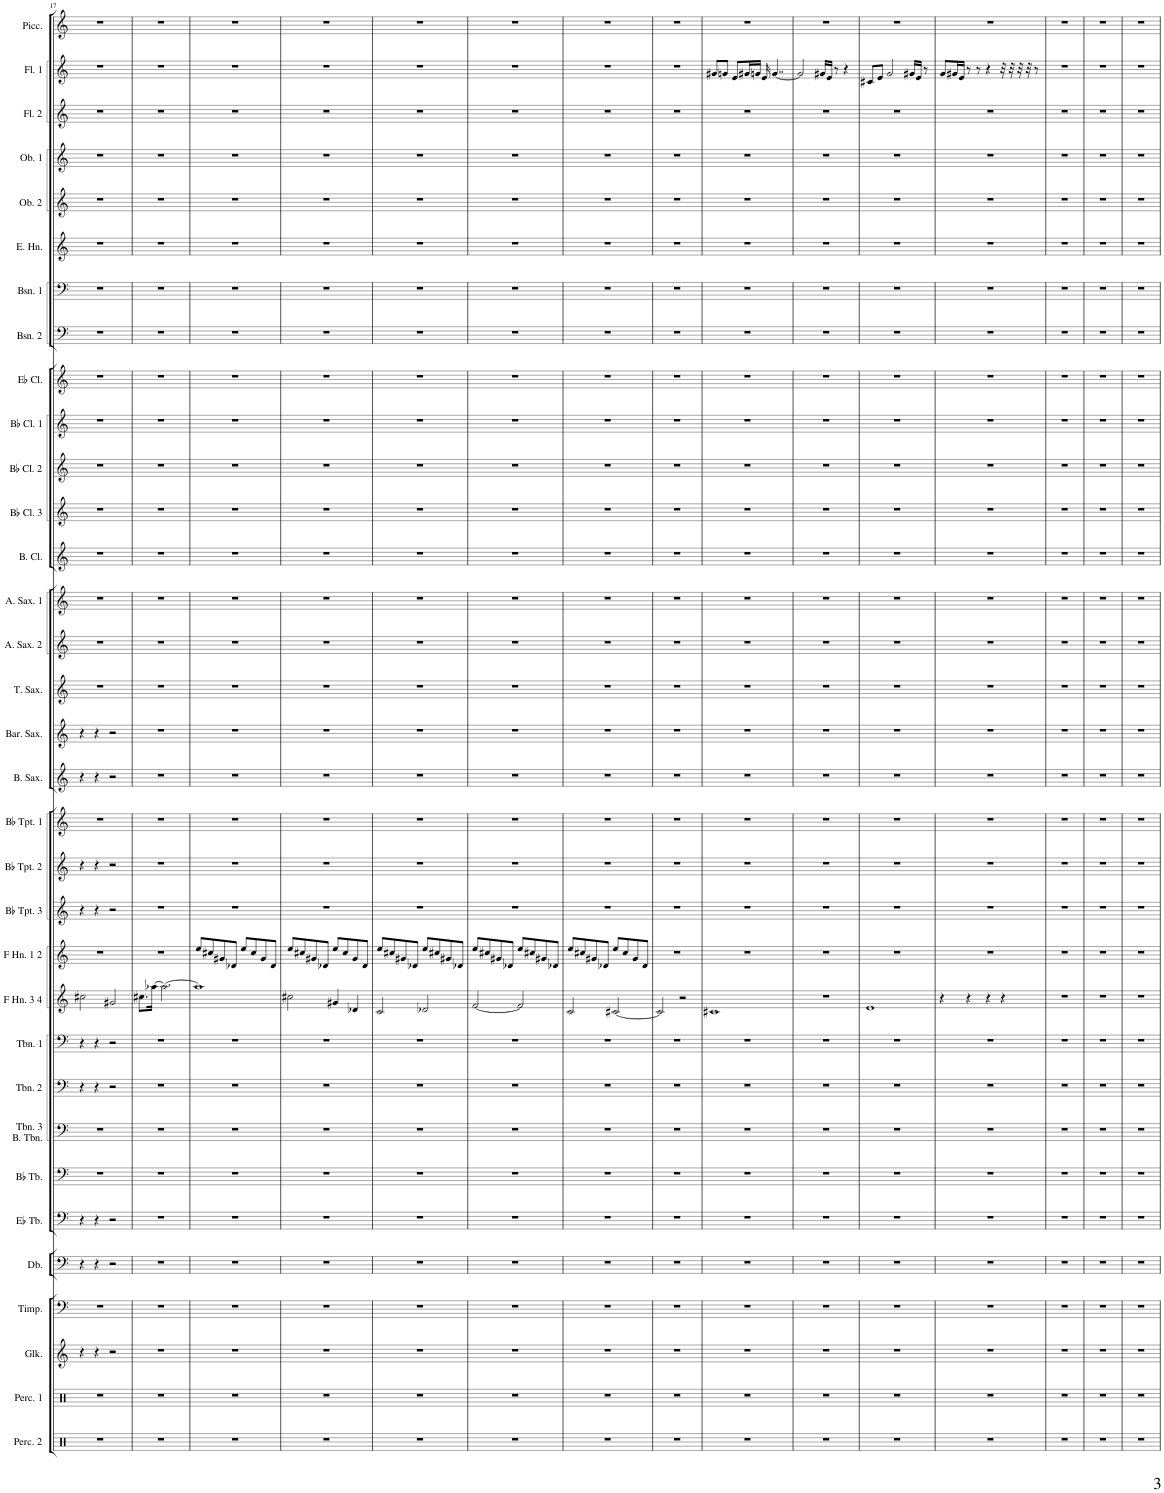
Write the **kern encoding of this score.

**kern	**kern	**kern	**kern	**kern	**kern	**kern	**kern	**kern	**kern	**kern	**kern	**kern	**kern	**kern	**kern	**kern	**kern	**kern	**kern	**kern	**kern	**kern	**kern	**kern	**kern	**kern	**kern	**kern	**kern	**kern	**kern	**kern
*part33	*part32	*part31	*part30	*part29	*part28	*part27	*part26	*part25	*part24	*part23	*part22	*part21	*part20	*part19	*part18	*part17	*part16	*part15	*part14	*part13	*part12	*part11	*part10	*part9	*part8	*part7	*part6	*part5	*part4	*part3	*part2	*part1
*staff33	*staff32	*staff31	*staff30	*staff29	*staff28	*staff27	*staff26	*staff25	*staff24	*staff23	*staff22	*staff21	*staff20	*staff19	*staff18	*staff17	*staff16	*staff15	*staff14	*staff13	*staff12	*staff11	*staff10	*staff9	*staff8	*staff7	*staff6	*staff5	*staff4	*staff3	*staff2	*staff1
*I"Percussion 2	*I"Percussion 1	*I"Glockenspiel	*I"Timpani	*I"Double Bass	*I"Tuba in Eb	*I"Tuba in Bb	*I"Trombone 3 &amp; Bass Trombone	*I"Trombone 2	*I"Trombone 1	*I"F Horn 3 &amp; 4	*I"F Horn 1 &amp; 2	*I"Bb Trumpet 3	*I"Bb Trumpet 2	*I"Bb Trumpet 1	*I"Bass Saxophone	*I"Baritone Saxophone	*I"Tenor Saxophone	*I"Alto Saxophone 2	*I"Alto Saxophone 1	*I"Bass Clarinet	*I"Bb Clarinet 3	*I"Bb Clarinet 2	*I"Bb Clarinet 1	*I"Eb Clarinet	*I"Bassoon 2	*I"Bassoon 1	*I"English Horn	*I"Oboe 2	*I"Oboe 1	*I"Flute 2	*I"Flute 1	*I"Piccolo
*I'Perc. 2	*I'Perc. 1	*I'Glk.	*I'Timp.	*I'Db.	*	*	*I'Tbn. 3 B. Tbn.	*I'Tbn. 2	*I'Tbn. 1	*I'F Hn. 3 4	*I'F Hn. 1 2	*I'Bb Tpt. 3	*I'Bb Tpt. 2	*I'Bb Tpt. 1	*I'B. Sax.	*I'Bar. Sax.	*I'T. Sax.	*I'A. Sax. 2	*I'A. Sax. 1	*I'B. Cl.	*I'Bb Cl. 3	*I'Bb Cl. 2	*I'Bb Cl. 1	*I'Eb Cl.	*I'Bsn. 2	*I'Bsn. 1	*I'E. Hn.	*I'Ob. 2	*I'Ob. 1	*I'Fl. 2	*I'Fl. 1	*I'Picc.
!!LO:PB:g=z
*clefX	*clefX	*clefG2	*clefF4	*clefF4	*clefF4	*clefF4	*clefF4	*clefF4	*clefF4	*clefG2	*clefG2	*clefG2	*clefG2	*clefG2	*clefG2	*clefG2	*clefG2	*clefG2	*clefG2	*clefG2	*clefG2	*clefG2	*clefG2	*clefG2	*clefF4	*clefF4	*clefG2	*clefG2	*clefG2	*clefG2	*clefG2	*clefG2
*	*	*Trd-14c-24	*	*Trd7c12	*Trd5c9	*Trd1c2	*	*	*	*Trd4c7	*Trd4c7	*Trd1c2	*Trd1c2	*Trd1c2	*Trd12c21	*Trd12c21	*Trd8c14	*Trd5c9	*Trd5c9	*Trd8c14	*Trd1c2	*Trd1c2	*Trd1c2	*Trd1c2	*	*	*Trd4c7	*	*	*	*	*Trd-7c-12
*k[]	*k[]	*k[]	*k[]	*k[]	*k[]	*k[]	*k[]	*k[]	*k[]	*k[]	*k[]	*k[]	*k[]	*k[]	*k[]	*k[]	*k[]	*k[]	*k[]	*k[]	*k[]	*k[]	*k[]	*k[]	*k[]	*k[]	*k[]	*k[]	*k[]	*k[]	*k[]	*k[]
*M4/4	*M4/4	*M4/4	*M4/4	*M4/4	*M4/4	*M4/4	*M4/4	*M4/4	*M4/4	*M4/4	*M4/4	*M4/4	*M4/4	*M4/4	*M4/4	*M4/4	*M4/4	*M4/4	*M4/4	*M4/4	*M4/4	*M4/4	*M4/4	*M4/4	*M4/4	*M4/4	*M4/4	*M4/4	*M4/4	*M4/4	*M4/4	*M4/4
=17	=17	=17	=17	=17	=17	=17	=17	=17	=17	=17	=17	=17	=17	=17	=17	=17	=17	=17	=17	=17	=17	=17	=17	=17	=17	=17	=17	=17	=17	=17	=17	=17
1r	1r	4r	1r	4r	4r	1r	1r	4r	4r	2cc#X\	1r	4r	4r	1r	4r	4r	1r	1r	1r	1r	1r	1r	1r	1r	1r	1r	1r	1r	1r	1r	1r	1r
.	.	4r	.	4r	4r	.	.	4r	4r	.	.	4r	4r	.	4r	4r	.	.	.	.	.	.	.	.	.	.	.	.	.	.	.	.
.	.	2r	.	2r	2r	.	.	2r	2r	2g#X/	.	2r	2r	.	2r	2r	.	.	.	.	.	.	.	.	.	.	.	.	.	.	.	.
=18	=18	=18	=18	=18	=18	=18	=18	=18	=18	=18	=18	=18	=18	=18	=18	=18	=18	=18	=18	=18	=18	=18	=18	=18	=18	=18	=18	=18	=18	=18	=18	=18
1r	1r	1r	1r	1r	1r	1r	1r	1r	1r	8.cc#X\L	1r	1r	1r	1r	1r	1r	1r	1r	1r	1r	1r	1r	1r	1r	1r	1r	1r	1r	1r	1r	1r	1r
.	.	.	.	.	.	.	.	.	.	[16aa-X\Jk	.	.	.	.	.	.	.	.	.	.	.	.	.	.	.	.	.	.	.	.	.	.
.	.	.	.	.	.	.	.	.	.	2.aa-\_	.	.	.	.	.	.	.	.	.	.	.	.	.	.	.	.	.	.	.	.	.	.
=19	=19	=19	=19	=19	=19	=19	=19	=19	=19	=19	=19	=19	=19	=19	=19	=19	=19	=19	=19	=19	=19	=19	=19	=19	=19	=19	=19	=19	=19	=19	=19	=19
1r	1r	1r	1r	1r	1r	1r	1r	1r	1r	1aa-]	8ee/L	1r	1r	1r	1r	1r	1r	1r	1r	1r	1r	1r	1r	1r	1r	1r	1r	1r	1r	1r	1r	1r
.	.	.	.	.	.	.	.	.	.	.	8cc#X/	.	.	.	.	.	.	.	.	.	.	.	.	.	.	.	.	.	.	.	.	.
.	.	.	.	.	.	.	.	.	.	.	8g#X/	.	.	.	.	.	.	.	.	.	.	.	.	.	.	.	.	.	.	.	.	.
.	.	.	.	.	.	.	.	.	.	.	8d-X/J	.	.	.	.	.	.	.	.	.	.	.	.	.	.	.	.	.	.	.	.	.
.	.	.	.	.	.	.	.	.	.	.	8ee/L	.	.	.	.	.	.	.	.	.	.	.	.	.	.	.	.	.	.	.	.	.
.	.	.	.	.	.	.	.	.	.	.	8cc#/	.	.	.	.	.	.	.	.	.	.	.	.	.	.	.	.	.	.	.	.	.
.	.	.	.	.	.	.	.	.	.	.	8g#/	.	.	.	.	.	.	.	.	.	.	.	.	.	.	.	.	.	.	.	.	.
.	.	.	.	.	.	.	.	.	.	.	8d-/J	.	.	.	.	.	.	.	.	.	.	.	.	.	.	.	.	.	.	.	.	.
=20	=20	=20	=20	=20	=20	=20	=20	=20	=20	=20	=20	=20	=20	=20	=20	=20	=20	=20	=20	=20	=20	=20	=20	=20	=20	=20	=20	=20	=20	=20	=20	=20
1r	1r	1r	1r	1r	1r	1r	1r	1r	1r	2cc#X\	8ee/L	1r	1r	1r	1r	1r	1r	1r	1r	1r	1r	1r	1r	1r	1r	1r	1r	1r	1r	1r	1r	1r
.	.	.	.	.	.	.	.	.	.	.	8cc#X/	.	.	.	.	.	.	.	.	.	.	.	.	.	.	.	.	.	.	.	.	.
.	.	.	.	.	.	.	.	.	.	.	8g#X/	.	.	.	.	.	.	.	.	.	.	.	.	.	.	.	.	.	.	.	.	.
.	.	.	.	.	.	.	.	.	.	.	8d-X/J	.	.	.	.	.	.	.	.	.	.	.	.	.	.	.	.	.	.	.	.	.
.	.	.	.	.	.	.	.	.	.	4g#X/	8ee/L	.	.	.	.	.	.	.	.	.	.	.	.	.	.	.	.	.	.	.	.	.
.	.	.	.	.	.	.	.	.	.	.	8cc#/	.	.	.	.	.	.	.	.	.	.	.	.	.	.	.	.	.	.	.	.	.
.	.	.	.	.	.	.	.	.	.	4d-X/	8g#/	.	.	.	.	.	.	.	.	.	.	.	.	.	.	.	.	.	.	.	.	.
.	.	.	.	.	.	.	.	.	.	.	8d-/J	.	.	.	.	.	.	.	.	.	.	.	.	.	.	.	.	.	.	.	.	.
=21	=21	=21	=21	=21	=21	=21	=21	=21	=21	=21	=21	=21	=21	=21	=21	=21	=21	=21	=21	=21	=21	=21	=21	=21	=21	=21	=21	=21	=21	=21	=21	=21
1r	1r	1r	1r	1r	1r	1r	1r	1r	1r	2c/	8ee/L	1r	1r	1r	1r	1r	1r	1r	1r	1r	1r	1r	1r	1r	1r	1r	1r	1r	1r	1r	1r	1r
.	.	.	.	.	.	.	.	.	.	.	8cc#X/	.	.	.	.	.	.	.	.	.	.	.	.	.	.	.	.	.	.	.	.	.
.	.	.	.	.	.	.	.	.	.	.	8g#X/	.	.	.	.	.	.	.	.	.	.	.	.	.	.	.	.	.	.	.	.	.
.	.	.	.	.	.	.	.	.	.	.	8d-X/J	.	.	.	.	.	.	.	.	.	.	.	.	.	.	.	.	.	.	.	.	.
.	.	.	.	.	.	.	.	.	.	2d-X/	8ee/L	.	.	.	.	.	.	.	.	.	.	.	.	.	.	.	.	.	.	.	.	.
.	.	.	.	.	.	.	.	.	.	.	8cc#X/	.	.	.	.	.	.	.	.	.	.	.	.	.	.	.	.	.	.	.	.	.
.	.	.	.	.	.	.	.	.	.	.	8g#X/	.	.	.	.	.	.	.	.	.	.	.	.	.	.	.	.	.	.	.	.	.
.	.	.	.	.	.	.	.	.	.	.	8d-X/J	.	.	.	.	.	.	.	.	.	.	.	.	.	.	.	.	.	.	.	.	.
=22	=22	=22	=22	=22	=22	=22	=22	=22	=22	=22	=22	=22	=22	=22	=22	=22	=22	=22	=22	=22	=22	=22	=22	=22	=22	=22	=22	=22	=22	=22	=22	=22
1r	1r	1r	1r	1r	1r	1r	1r	1r	1r	[2f/	8ee/L	1r	1r	1r	1r	1r	1r	1r	1r	1r	1r	1r	1r	1r	1r	1r	1r	1r	1r	1r	1r	1r
.	.	.	.	.	.	.	.	.	.	.	8cc#X/	.	.	.	.	.	.	.	.	.	.	.	.	.	.	.	.	.	.	.	.	.
.	.	.	.	.	.	.	.	.	.	.	8g#X/	.	.	.	.	.	.	.	.	.	.	.	.	.	.	.	.	.	.	.	.	.
.	.	.	.	.	.	.	.	.	.	.	8d-X/J	.	.	.	.	.	.	.	.	.	.	.	.	.	.	.	.	.	.	.	.	.
.	.	.	.	.	.	.	.	.	.	2f/]	8ee/L	.	.	.	.	.	.	.	.	.	.	.	.	.	.	.	.	.	.	.	.	.
.	.	.	.	.	.	.	.	.	.	.	8cc#X/	.	.	.	.	.	.	.	.	.	.	.	.	.	.	.	.	.	.	.	.	.
.	.	.	.	.	.	.	.	.	.	.	8g#X/	.	.	.	.	.	.	.	.	.	.	.	.	.	.	.	.	.	.	.	.	.
.	.	.	.	.	.	.	.	.	.	.	8d-X/J	.	.	.	.	.	.	.	.	.	.	.	.	.	.	.	.	.	.	.	.	.
=23	=23	=23	=23	=23	=23	=23	=23	=23	=23	=23	=23	=23	=23	=23	=23	=23	=23	=23	=23	=23	=23	=23	=23	=23	=23	=23	=23	=23	=23	=23	=23	=23
1r	1r	1r	1r	1r	1r	1r	1r	1r	1r	2c/	8ee/L	1r	1r	1r	1r	1r	1r	1r	1r	1r	1r	1r	1r	1r	1r	1r	1r	1r	1r	1r	1r	1r
.	.	.	.	.	.	.	.	.	.	.	8cc#X/	.	.	.	.	.	.	.	.	.	.	.	.	.	.	.	.	.	.	.	.	.
.	.	.	.	.	.	.	.	.	.	.	8g#X/	.	.	.	.	.	.	.	.	.	.	.	.	.	.	.	.	.	.	.	.	.
.	.	.	.	.	.	.	.	.	.	.	8d-X/J	.	.	.	.	.	.	.	.	.	.	.	.	.	.	.	.	.	.	.	.	.
.	.	.	.	.	.	.	.	.	.	[2c#X/	8ee/L	.	.	.	.	.	.	.	.	.	.	.	.	.	.	.	.	.	.	.	.	.
.	.	.	.	.	.	.	.	.	.	.	8cc#/	.	.	.	.	.	.	.	.	.	.	.	.	.	.	.	.	.	.	.	.	.
.	.	.	.	.	.	.	.	.	.	.	8g#/	.	.	.	.	.	.	.	.	.	.	.	.	.	.	.	.	.	.	.	.	.
.	.	.	.	.	.	.	.	.	.	.	8d-/J	.	.	.	.	.	.	.	.	.	.	.	.	.	.	.	.	.	.	.	.	.
=24	=24	=24	=24	=24	=24	=24	=24	=24	=24	=24	=24	=24	=24	=24	=24	=24	=24	=24	=24	=24	=24	=24	=24	=24	=24	=24	=24	=24	=24	=24	=24	=24
1r	1r	1r	1r	1r	1r	1r	1r	1r	1r	2c#/]	1r	1r	1r	1r	1r	1r	1r	1r	1r	1r	1r	1r	1r	1r	1r	1r	1r	1r	1r	1r	1r	1r
.	.	.	.	.	.	.	.	.	.	2r	.	.	.	.	.	.	.	.	.	.	.	.	.	.	.	.	.	.	.	.	.	.
=25	=25	=25	=25	=25	=25	=25	=25	=25	=25	=25	=25	=25	=25	=25	=25	=25	=25	=25	=25	=25	=25	=25	=25	=25	=25	=25	=25	=25	=25	=25	=25	=25
1r	1r	1r	1r	1r	1r	1r	1r	1r	1r	1c#X	1r	1r	1r	1r	1r	1r	1r	1r	1r	1r	1r	1r	1r	1r	1r	1r	1r	1r	1r	1r	8g#X/L	1r
.	.	.	.	.	.	.	.	.	.	.	.	.	.	.	.	.	.	.	.	.	.	.	.	.	.	.	.	.	.	.	8gn/J	.
.	.	.	.	.	.	.	.	.	.	.	.	.	.	.	.	.	.	.	.	.	.	.	.	.	.	.	.	.	.	.	8e/L	.
.	.	.	.	.	.	.	.	.	.	.	.	.	.	.	.	.	.	.	.	.	.	.	.	.	.	.	.	.	.	.	16g#X/L	.
.	.	.	.	.	.	.	.	.	.	.	.	.	.	.	.	.	.	.	.	.	.	.	.	.	.	.	.	.	.	.	16gn/JJ	.
.	.	.	.	.	.	.	.	.	.	.	.	.	.	.	.	.	.	.	.	.	.	.	.	.	.	.	.	.	.	.	16e/	.
.	.	.	.	.	.	.	.	.	.	.	.	.	.	.	.	.	.	.	.	.	.	.	.	.	.	.	.	.	.	.	[4..g/	.
=26	=26	=26	=26	=26	=26	=26	=26	=26	=26	=26	=26	=26	=26	=26	=26	=26	=26	=26	=26	=26	=26	=26	=26	=26	=26	=26	=26	=26	=26	=26	=26	=26
1r	1r	1r	1r	1r	1r	1r	1r	1r	1r	1r	1r	1r	1r	1r	1r	1r	1r	1r	1r	1r	1r	1r	1r	1r	1r	1r	1r	1r	1r	1r	2g/]	1r
.	.	.	.	.	.	.	.	.	.	.	.	.	.	.	.	.	.	.	.	.	.	.	.	.	.	.	.	.	.	.	16g#X/LL	.
.	.	.	.	.	.	.	.	.	.	.	.	.	.	.	.	.	.	.	.	.	.	.	.	.	.	.	.	.	.	.	16e/JJ	.
.	.	.	.	.	.	.	.	.	.	.	.	.	.	.	.	.	.	.	.	.	.	.	.	.	.	.	.	.	.	.	8r	.
.	.	.	.	.	.	.	.	.	.	.	.	.	.	.	.	.	.	.	.	.	.	.	.	.	.	.	.	.	.	.	4r	.
=27	=27	=27	=27	=27	=27	=27	=27	=27	=27	=27	=27	=27	=27	=27	=27	=27	=27	=27	=27	=27	=27	=27	=27	=27	=27	=27	=27	=27	=27	=27	=27	=27
1r	1r	1r	1r	1r	1r	1r	1r	1r	1r	1e	1r	1r	1r	1r	1r	1r	1r	1r	1r	1r	1r	1r	1r	1r	1r	1r	1r	1r	1r	1r	8c#X/L	1r
.	.	.	.	.	.	.	.	.	.	.	.	.	.	.	.	.	.	.	.	.	.	.	.	.	.	.	.	.	.	.	8e/J	.
.	.	.	.	.	.	.	.	.	.	.	.	.	.	.	.	.	.	.	.	.	.	.	.	.	.	.	.	.	.	.	2g/	.
.	.	.	.	.	.	.	.	.	.	.	.	.	.	.	.	.	.	.	.	.	.	.	.	.	.	.	.	.	.	.	16g#X/LL	.
.	.	.	.	.	.	.	.	.	.	.	.	.	.	.	.	.	.	.	.	.	.	.	.	.	.	.	.	.	.	.	16e/JJ	.
.	.	.	.	.	.	.	.	.	.	.	.	.	.	.	.	.	.	.	.	.	.	.	.	.	.	.	.	.	.	.	8r	.
=28	=28	=28	=28	=28	=28	=28	=28	=28	=28	=28	=28	=28	=28	=28	=28	=28	=28	=28	=28	=28	=28	=28	=28	=28	=28	=28	=28	=28	=28	=28	=28	=28
1r	1r	1r	1r	1r	1r	1r	1r	1r	1r	4r	1r	1r	1r	1r	1r	1r	1r	1r	1r	1r	1r	1r	1r	1r	1r	1r	1r	1r	1r	1r	8g/L	1r
.	.	.	.	.	.	.	.	.	.	.	.	.	.	.	.	.	.	.	.	.	.	.	.	.	.	.	.	.	.	.	16g#X/L	.
.	.	.	.	.	.	.	.	.	.	.	.	.	.	.	.	.	.	.	.	.	.	.	.	.	.	.	.	.	.	.	16e/JJ	.
.	.	.	.	.	.	.	.	.	.	4r	.	.	.	.	.	.	.	.	.	.	.	.	.	.	.	.	.	.	.	.	8r	.
.	.	.	.	.	.	.	.	.	.	.	.	.	.	.	.	.	.	.	.	.	.	.	.	.	.	.	.	.	.	.	8r	.
.	.	.	.	.	.	.	.	.	.	4r	.	.	.	.	.	.	.	.	.	.	.	.	.	.	.	.	.	.	.	.	4r	.
.	.	.	.	.	.	.	.	.	.	4r	.	.	.	.	.	.	.	.	.	.	.	.	.	.	.	.	.	.	.	.	32r	.
.	.	.	.	.	.	.	.	.	.	.	.	.	.	.	.	.	.	.	.	.	.	.	.	.	.	.	.	.	.	.	32r	.
.	.	.	.	.	.	.	.	.	.	.	.	.	.	.	.	.	.	.	.	.	.	.	.	.	.	.	.	.	.	.	32r	.
.	.	.	.	.	.	.	.	.	.	.	.	.	.	.	.	.	.	.	.	.	.	.	.	.	.	.	.	.	.	.	32r	.
.	.	.	.	.	.	.	.	.	.	.	.	.	.	.	.	.	.	.	.	.	.	.	.	.	.	.	.	.	.	.	8r	.
=29	=29	=29	=29	=29	=29	=29	=29	=29	=29	=29	=29	=29	=29	=29	=29	=29	=29	=29	=29	=29	=29	=29	=29	=29	=29	=29	=29	=29	=29	=29	=29	=29
1r	1r	1r	1r	1r	1r	1r	1r	1r	1r	1r	1r	1r	1r	1r	1r	1r	1r	1r	1r	1r	1r	1r	1r	1r	1r	1r	1r	1r	1r	1r	1r	1r
=30	=30	=30	=30	=30	=30	=30	=30	=30	=30	=30	=30	=30	=30	=30	=30	=30	=30	=30	=30	=30	=30	=30	=30	=30	=30	=30	=30	=30	=30	=30	=30	=30
1r	1r	1r	1r	1r	1r	1r	1r	1r	1r	1r	1r	1r	1r	1r	1r	1r	1r	1r	1r	1r	1r	1r	1r	1r	1r	1r	1r	1r	1r	1r	1r	1r
=31	=31	=31	=31	=31	=31	=31	=31	=31	=31	=31	=31	=31	=31	=31	=31	=31	=31	=31	=31	=31	=31	=31	=31	=31	=31	=31	=31	=31	=31	=31	=31	=31
1r	1r	1r	1r	1r	1r	1r	1r	1r	1r	1r	1r	1r	1r	1r	1r	1r	1r	1r	1r	1r	1r	1r	1r	1r	1r	1r	1r	1r	1r	1r	1r	1r
=	=	=	=	=	=	=	=	=	=	=	=	=	=	=	=	=	=	=	=	=	=	=	=	=	=	=	=	=	=	=	=	=
*-	*-	*-	*-	*-	*-	*-	*-	*-	*-	*-	*-	*-	*-	*-	*-	*-	*-	*-	*-	*-	*-	*-	*-	*-	*-	*-	*-	*-	*-	*-	*-	*-
